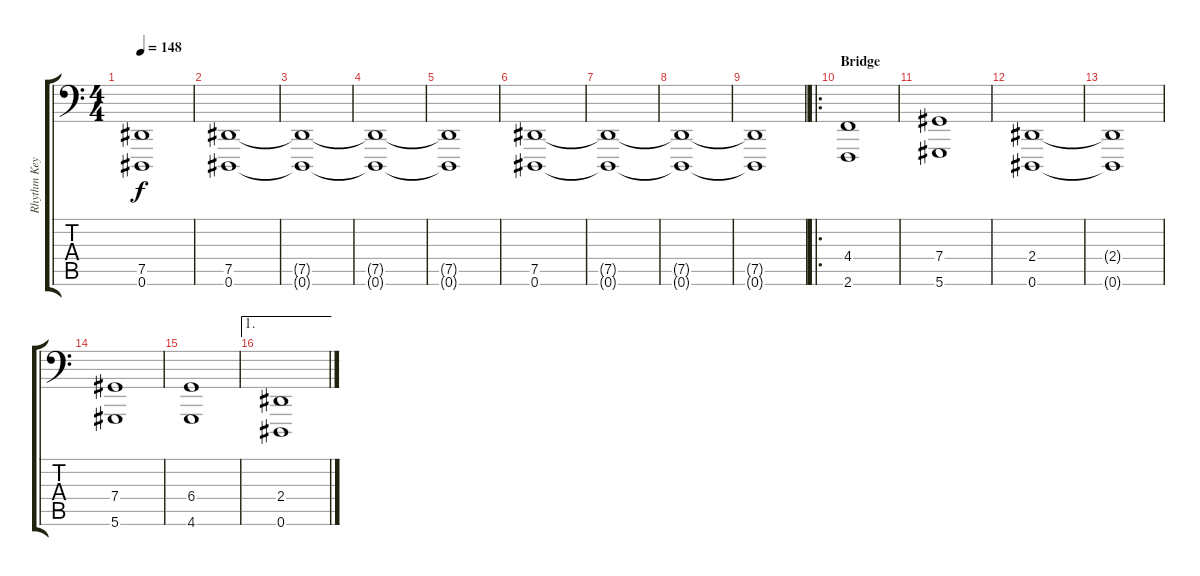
\track ("Rhythm Keyboard" "Rhythm Key") {instrument stringensemble1}
\staff {score tabs}
\tuning (Eb3 Bb2 Gb2 Db2 Ab1 Eb1) {hide}
\ts (4 4)
\tempo 148
\clef f4
\ks c
(7.5{t} 0.6{t}).1{dy f} |
(7.5 0.6).1 |
(7.5{t} 0.6{t}).1 |
(7.5{t} 0.6{t}).1 |
(7.5{t} 0.6{t}).1 |
(7.5 0.6).1 |
(7.5{t} 0.6{t}).1 |
(7.5{t} 0.6{t}).1 |
(7.5{t} 0.6{t}).1 |
\ro
\section ("" "Bridge")
(4.4 2.6).1 |
(7.4 5.6).1 |
(2.4 0.6).1 |
(2.4{t} 0.6{t}).1 |
(7.4 5.6).1 |
(6.4 4.6).1 |
\ae 1
(2.4 0.6).1
